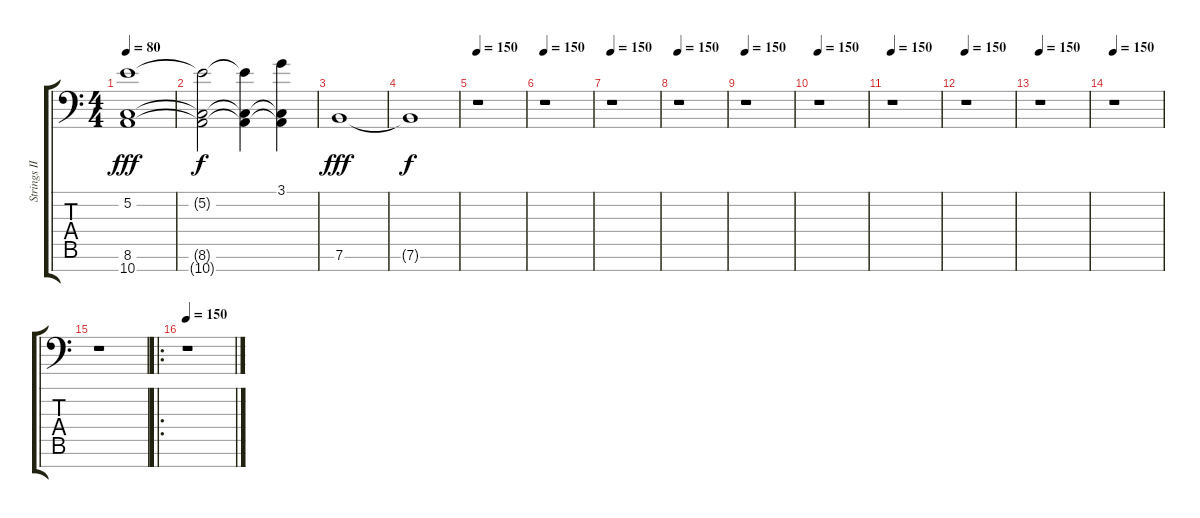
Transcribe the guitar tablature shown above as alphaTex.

\track ("Strings II" "Strings II") {instrument stringensemble2}
\staff {score tabs}
\tuning (E4 B3 G3 D3 A2 E2 B-1) {hide}
\ts (4 4)
\tempo 80
\clef f4
\ks c
(5.2 8.6 10.7).1{dy fff} |
(5.2{t} 8.6{t} 10.7{t}).2{dy f} (5.2{t} 8.6{t} 10.7{t}).4 (3.1 8.6{t} 10.7{t}).4 |
7.6.1{dy fff} |
7.6{t}.1{dy f} |
\tempo 150
r.1 |
\tempo 150
r.1 |
\tempo 150
r.1 |
\tempo 150
r.1 |
\tempo 150
r.1 |
\tempo 150
r.1 |
\tempo 150
r.1 |
\tempo 150
r.1 |
\tempo 150
r.1 |
\tempo 150
r.1 |
r.1 |
\ro
\tempo 150
r.1
